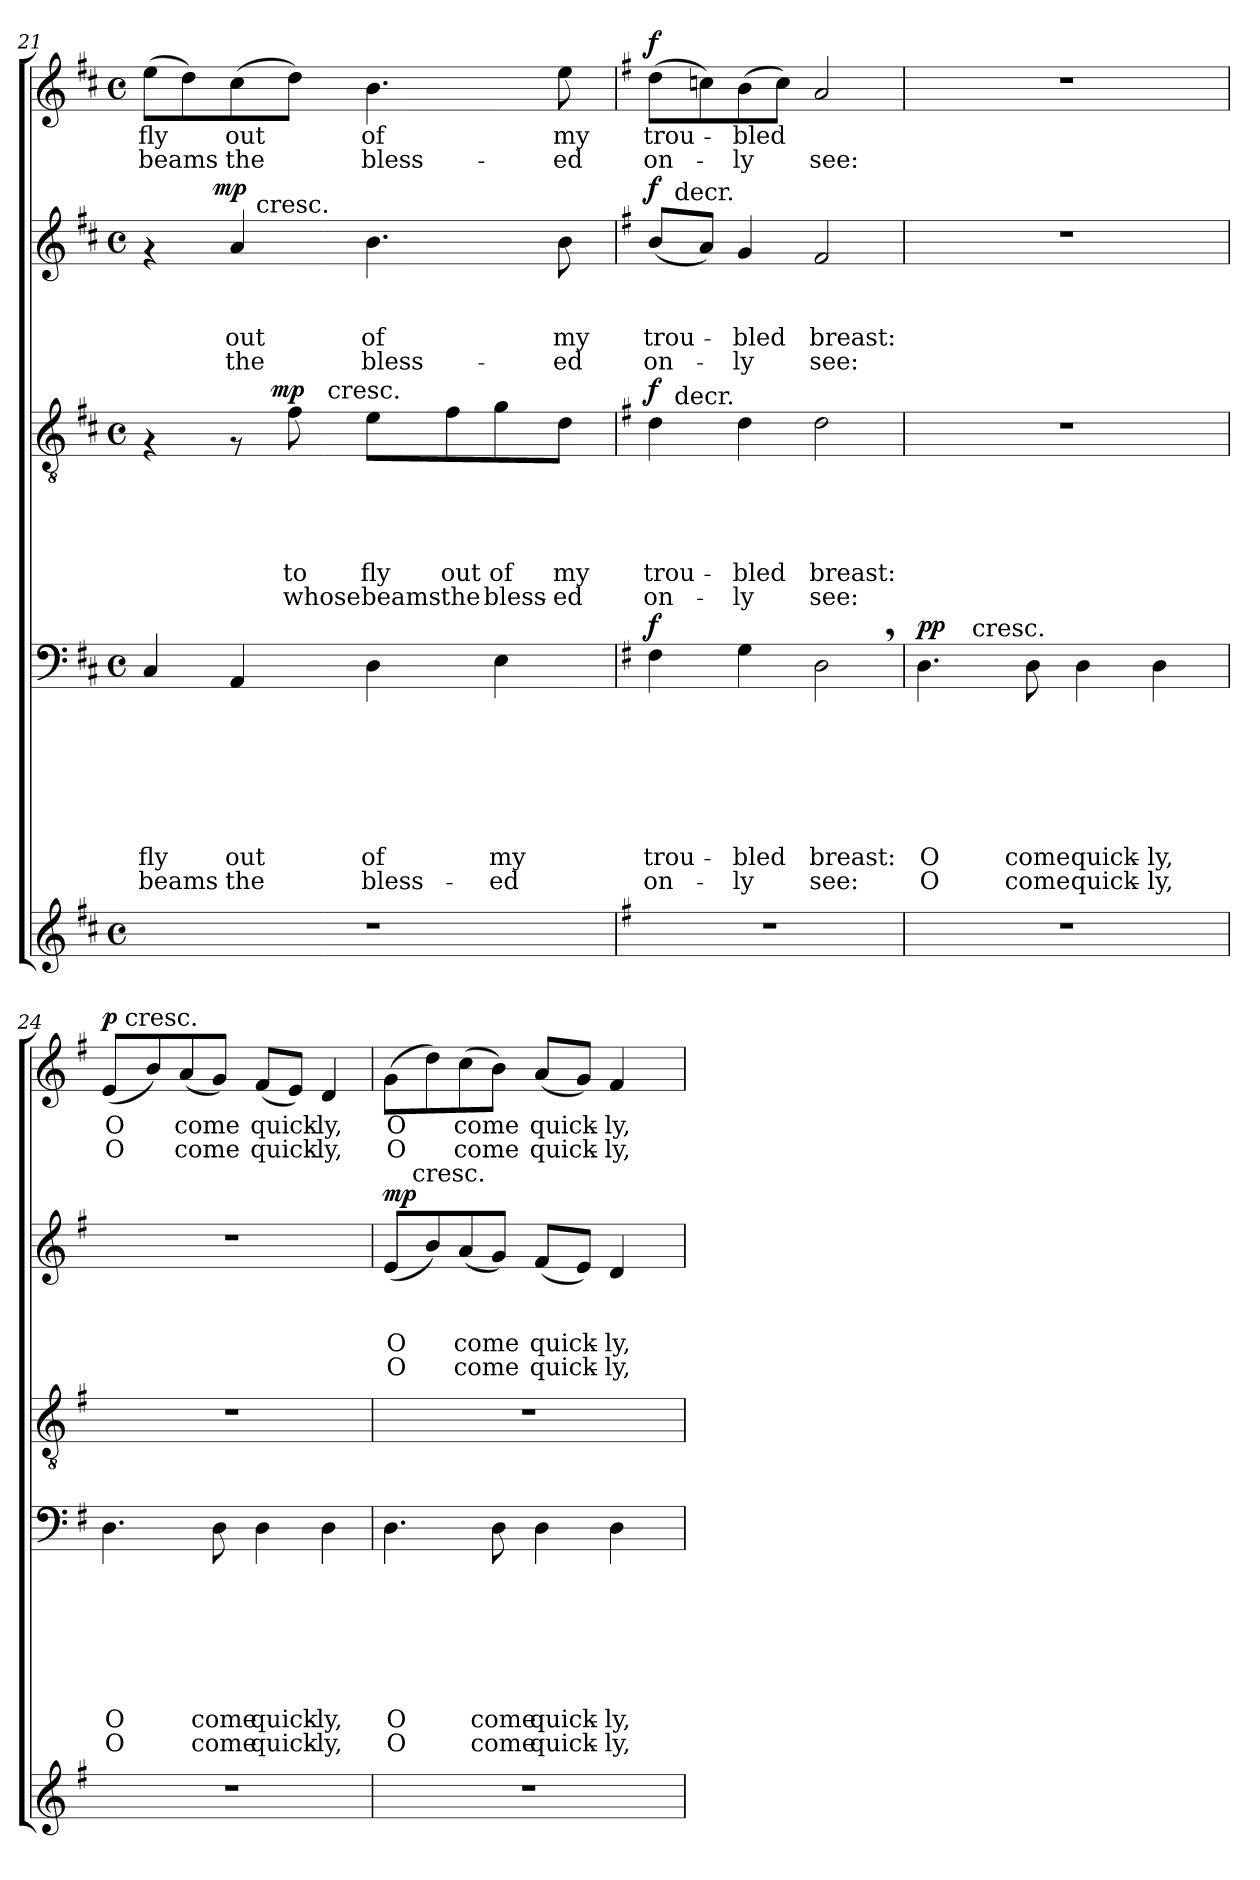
**kern	**kern	**text	**text	**text	**text	**text	**text	**text	**text	**dynam	**kern	**text	**text	**text	**text	**text	**text	**dynam	**kern	**text	**text	**text	**text	**dynam	**kern	**text	**text	**dynam
*part5	*part4	*part4	*part4	*part4	*part4	*part4	*part4	*part4	*part4	*part4	*part3	*part3	*part3	*part3	*part3	*part3	*part3	*part3	*part2	*part2	*part2	*part2	*part2	*part2	*part1	*part1	*part1	*part1
*staff5	*staff4	*staff4	*staff4	*staff4	*staff4	*staff4	*staff4	*staff4	*staff4	*staff4	*staff3	*staff3	*staff3	*staff3	*staff3	*staff3	*staff3	*staff3	*staff2	*staff2	*staff2	*staff2	*staff2	*staff2	*staff1	*staff1	*staff1	*staff1
*clefG2	*clefF4	*	*	*	*	*	*	*	*	*	*clefGv2	*	*	*	*	*	*	*	*clefG2	*	*	*	*	*	*clefG2	*	*	*
*k[f#c#]	*k[f#c#]	*	*	*	*	*	*	*	*	*	*k[f#c#]	*	*	*	*	*	*	*	*k[f#c#]	*	*	*	*	*	*k[f#c#]	*	*	*
*D:	*D:	*	*	*	*	*	*	*	*	*	*D:	*	*	*	*	*	*	*	*D:	*	*	*	*	*	*D:	*	*	*
*M4/4	*M4/4	*	*	*	*	*	*	*	*	*	*M4/4	*	*	*	*	*	*	*	*M4/4	*	*	*	*	*	*M4/4	*	*	*
*met(c)	*met(c)	*	*	*	*	*	*	*	*	*	*met(c)	*	*	*	*	*	*	*	*met(c)	*	*	*	*	*	*met(c)	*	*	*
=21	=21	=21	=21	=21	=21	=21	=21	=21	=21	=21	=21	=21	=21	=21	=21	=21	=21	=21	=21	=21	=21	=21	=21	=21	=21	=21	=21	=21
!	!	!	!	!	!	!	!	!LO:LY:b:rj	!LO:LY:b:rj	!	!	!	!	!	!	!	!	!	!	!	!	!	!	!	!	!LO:LY:b:rj	!LO:LY:b:rj	!
*	*	*	*	*	*	*	*	*	*	*	*^	*	*	*	*	*	*	*	*^	*	*	*	*	*	*	*	*	*
*	*	*	*	*	*	*	*	*	*	*	*	*^	*	*	*	*	*	*	*	*	*^	*	*	*	*	*	*	*	*	*
1r	4C#/	.	.	.	.	.	.	fly	beams	.	4rF	4ryy	4..ryy	.	.	.	.	.	.	.	4rf	8..ryy	4ryy	.	.	.	.	.	(>8ee\L	fly	beams	.
.	.	.	.	.	.	.	.	.	.	.	.	.	.	.	.	.	.	.	.	.	.	.	.	.	.	.	.	.	8dd\)	.	.	.
!	!	!	!	!	!	!	!	!	!	!	!	!	!	!	!	!	!	!	!	!	!	!	!	!	!	!	!	!LO:DY:a	!	!	!	!
.	.	.	.	.	.	.	.	.	.	.	.	.	.	.	.	.	.	.	.	.	.	2ryy	.	.	.	.	.	mp	.	.	.	.
!	!	!	!	!	!	!	!	!LO:LY:b:rj	!LO:LY:b:rj	!	!	!	!	!	!	!	!	!	!	!	!	!	!	!	!	!LO:LY:b:rj	!LO:LY:b:rj	!	!	!LO:LY:b:rj	!LO:LY:b:rj	!
.	4AA/	.	.	.	.	.	.	out	the	.	8rF	16.ryy	.	.	.	.	.	.	.	.	4a/	.	16ryy	.	.	out	the	.	(>8cc#\	out	the	.
!	!	!	!	!	!	!	!	!	!	!	!	!	!	!	!	!	!	!	!	!	!	!	!LO:TX:a:t=cresc.	!	!	!	!	!	!	!	!	!
.	.	.	.	.	.	.	.	.	.	.	.	.	.	.	.	.	.	.	.	.	.	.	2ryy	.	.	.	.	.	.	.	.	.
!	!	!	!	!	!	!	!	!	!	!	!	!	!	!	!	!	!	!	!	!LO:DY:a	!	!	!	!	!	!	!	!	!	!	!	!
.	.	.	.	.	.	.	.	.	.	.	.	2ryy	.	.	.	.	.	.	.	mp	.	.	.	.	.	.	.	.	.	.	.	.
!	!	!	!	!	!	!	!	!	!	!	!	!	!	!	!	!	!	!LO:LY:b	!LO:LY:b	!	!	!	!	!	!	!	!	!	!	!	!	!
.	.	.	.	.	.	.	.	.	.	.	8f#\	.	.	.	.	.	.	to	whose	.	.	.	.	.	.	.	.	.	8dd\J)	.	.	.
!	!	!	!	!	!	!	!	!	!	!	!	!	!LO:TX:a:t=cresc.	!	!	!	!	!	!	!	!	!	!	!	!	!	!	!	!	!	!	!
.	.	.	.	.	.	.	.	.	.	.	.	.	2ryy	.	.	.	.	.	.	.	.	.	.	.	.	.	.	.	.	.	.	.
!	!	!	!	!	!	!	!	!LO:LY:b:rj	!LO:LY:b:rj	!	!	!	!	!	!	!	!	!LO:LY:b	!LO:LY:b	!	!	!	!	!	!	!LO:LY:b:rj	!LO:LY:b:rj	!	!	!LO:LY:b:rj	!LO:LY:b:rj	!
.	4D\	.	.	.	.	.	.	of	bless-	.	8e\L	.	.	.	.	.	.	fly	beams	.	4.b\	.	.	.	.	of	bless-	.	4.b\	of	bless-	.
!	!	!	!	!	!	!	!	!	!	!	!	!	!	!	!	!	!	!LO:LY:b	!LO:LY:b	!	!	!	!	!	!	!	!	!	!	!	!	!
.	.	.	.	.	.	.	.	.	.	.	8f#\	.	.	.	.	.	.	out	the	.	.	.	.	.	.	.	.	.	.	.	.	.
.	.	.	.	.	.	.	.	.	.	.	.	.	.	.	.	.	.	.	.	.	.	4ryy	.	.	.	.	.	.	.	.	.	.
!	!	!	!	!	!	!	!	!LO:LY:b:rj	!LO:LY:b:rj	!	!	!	!	!	!	!	!	!LO:LY:b	!LO:LY:b	!	!	!	!	!	!	!	!	!	!	!	!	!
.	4E\	.	.	.	.	.	.	my	-ed	.	8g\	.	.	.	.	.	.	of	bless-	.	.	.	.	.	.	.	.	.	.	.	.	.
.	.	.	.	.	.	.	.	.	.	.	.	.	.	.	.	.	.	.	.	.	.	.	8.ryy	.	.	.	.	.	.	.	.	.
.	.	.	.	.	.	.	.	.	.	.	.	8ryy	.	.	.	.	.	.	.	.	.	.	.	.	.	.	.	.	.	.	.	.
!	!	!	!	!	!	!	!	!	!	!	!	!	!	!	!	!	!	!LO:LY:b	!LO:LY:b	!	!	!	!	!	!	!LO:LY:b:rj	!LO:LY:b:rj	!	!	!LO:LY:b:rj	!LO:LY:b:rj	!
.	.	.	.	.	.	.	.	.	.	.	8d\J	.	.	.	.	.	.	my	-ed	.	8b\	.	.	.	.	my	-ed	.	8ee\	my	-ed	.
.	.	.	.	.	.	.	.	.	.	.	.	.	16ryy	.	.	.	.	.	.	.	.	.	.	.	.	.	.	.	.	.	.	.
.	.	.	.	.	.	.	.	.	.	.	.	32ryy	.	.	.	.	.	.	.	.	.	32ryy	.	.	.	.	.	.	.	.	.	.
*	*	*	*	*	*	*	*	*	*	*	*v	*v	*v	*	*	*	*	*	*	*	*	*	*	*	*	*	*	*	*	*	*	*
*	*	*	*	*	*	*	*	*	*	*	*	*	*	*	*	*	*	*	*v	*v	*v	*	*	*	*	*	*	*	*	*
=22!	=22!	=22!	=22!	=22!	=22!	=22!	=22!	=22!	=22!	=22!	=22!	=22!	=22!	=22!	=22!	=22!	=22!	=22!	=22!	=22!	=22!	=22!	=22!	=22!	=22!	=22!	=22!	=22!
*k[f#]	*k[f#]	*	*	*	*	*	*	*	*	*	*k[f#]	*	*	*	*	*	*	*	*k[f#]	*	*	*	*	*	*k[f#]	*	*	*
*G:	*G:	*	*	*	*	*	*	*	*	*	*G:	*	*	*	*	*	*	*	*G:	*	*	*	*	*	*G:	*	*	*
*	*	*	*	*	*	*	*	*	*	*	*^	*	*	*	*	*	*	*	*^	*	*	*	*	*	*	*	*	*
*	*	*	*	*	*	*	*	*	*	*	*	*^	*	*	*	*	*	*	*	*	*^	*	*	*	*	*	*	*	*	*
!	!	!	!	!	!	!	!	!LO:LY:b:rj	!LO:LY:b:rj	!LO:DY:a	!	!	!	!	!	!	!	!LO:LY:b	!LO:LY:b	!LO:DY:a	!	!	!	!	!	!LO:LY:b:rj	!LO:LY:b:rj	!LO:DY:a	!	!LO:LY:b:rj	!LO:LY:b:rj	!LO:DY:a
*	*	*	*	*	*	*	*	*	*	*	*	*v	*v	*	*	*	*	*	*	*	*	*	*	*	*	*	*	*	*	*	*	*
*	*	*	*	*	*	*	*	*	*	*	*	*	*	*	*	*	*	*	*	*	*v	*v	*	*	*	*	*	*	*	*	*
1r	4F#\	.	.	.	.	.	.	trou-	on-	f	4d\	16ryy	.	.	.	.	trou-	on-	f	(<8b/L	16ryy	.	.	trou-	on-	f	(>8dd\L	trou-	on-	f
!	!	!	!	!	!	!	!	!	!	!	!	!	!	!	!	!	!	!	!	!	!LO:TX:a:t=decr.	!	!	!	!	!	!	!	!	!
!	!	!	!	!	!	!	!	!	!	!	!	!LO:TX:a:t=decr.	!	!	!	!	!	!	!	!	!	!	!	!	!	!	!	!	!	!
.	.	.	.	.	.	.	.	.	.	.	.	2...ryy	.	.	.	.	.	.	.	.	2...ryy	.	.	.	.	.	.	.	.	.
.	.	.	.	.	.	.	.	.	.	.	.	.	.	.	.	.	.	.	.	8a/J)	.	.	.	.	.	.	8ccn\)	.	.	.
!	!	!	!	!	!	!	!	!LO:LY:b:rj	!LO:LY:b:rj	!	!	!	!	!	!	!	!LO:LY:b	!LO:LY:b	!	!	!	!	!	!LO:LY:b:rj	!LO:LY:b:rj	!	!	!LO:LY:b:rj	!LO:LY:b:rj	!
.	4G\	.	.	.	.	.	.	-bled	-ly	.	4d\	.	.	.	.	.	-bled	-ly	.	4g/	.	.	.	-bled	-ly	.	(>8b\	-bled	-ly	.
.	.	.	.	.	.	.	.	.	.	.	.	.	.	.	.	.	.	.	.	.	.	.	.	.	.	.	8cc\J)	.	.	.
!	!	!	!	!	!	!	!	!LO:LY:b:rj	!LO:LY:b:rj	!	!	!	!	!	!	!	!LO:LY:b	!LO:LY:b	!	!	!	!	!	!LO:LY:b:rj	!LO:LY:b:rj	!	!	!	!LO:LY:b:rj	!
.	2D,>\	.	.	.	.	.	.	breast:	see:	.	2d\	.	.	.	.	.	breast:	see:	.	2f#/	.	.	.	breast:	see:	.	2a/	.	see:	.
!!LO:LB:g=z
=23!	=23!	=23!	=23!	=23!	=23!	=23!	=23!	=23!	=23!	=23!	=23!	=23!	=23!	=23!	=23!	=23!	=23!	=23!	=23!	=23!	=23!	=23!	=23!	=23!	=23!	=23!	=23!	=23!	=23!	=23!
!	!	!	!	!	!	!	!	!LO:LY:b:rj	!LO:LY:b:rj	!LO:DY:a	!	!	!	!	!	!	!	!	!	!	!	!	!	!	!	!	!	!	!	!
*	*	*	*	*	*	*	*	*	*	*	*v	*v	*	*	*	*	*	*	*	*	*	*	*	*	*	*	*	*	*	*
*	*^	*	*	*	*	*	*	*	*	*	*	*	*	*	*	*	*	*	*v	*v	*	*	*	*	*	*	*	*	*
1r	4.D\	8ryy	.	.	.	.	.	.	O	O	pp	1r	.	.	.	.	.	.	.	1r	.	.	.	.	.	1r	.	.	.
.	.	32ryy	.	.	.	.	.	.	.	.	.	.	.	.	.	.	.	.	.	.	.	.	.	.	.	.	.	.	.
!	!	!LO:TX:a:t=cresc.	!	!	!	!	!	!	!	!	!	!	!	!	!	!	!	!	!	!	!	!	!	!	!	!	!	!	!
.	.	2ryy	.	.	.	.	.	.	.	.	.	.	.	.	.	.	.	.	.	.	.	.	.	.	.	.	.	.	.
!	!	!	!	!	!	!	!	!	!LO:LY:b:rj	!LO:LY:b:rj	!	!	!	!	!	!	!	!	!	!	!	!	!	!	!	!	!	!	!
.	8D\	.	.	.	.	.	.	.	come	come	.	.	.	.	.	.	.	.	.	.	.	.	.	.	.	.	.	.	.
!	!	!	!	!	!	!	!	!	!LO:LY:b:rj	!LO:LY:b:rj	!	!	!	!	!	!	!	!	!	!	!	!	!	!	!	!	!	!	!
.	4D\	.	.	.	.	.	.	.	quick-	quick-	.	.	.	.	.	.	.	.	.	.	.	.	.	.	.	.	.	.	.
.	.	4ryy	.	.	.	.	.	.	.	.	.	.	.	.	.	.	.	.	.	.	.	.	.	.	.	.	.	.	.
!	!	!	!	!	!	!	!	!	!LO:LY:b:rj	!LO:LY:b:rj	!	!	!	!	!	!	!	!	!	!	!	!	!	!	!	!	!	!	!
.	4D\	.	.	.	.	.	.	.	-ly,	-ly,	.	.	.	.	.	.	.	.	.	.	.	.	.	.	.	.	.	.	.
.	.	16.ryy	.	.	.	.	.	.	.	.	.	.	.	.	.	.	.	.	.	.	.	.	.	.	.	.	.	.	.
=24!	=24!	=24!	=24!	=24!	=24!	=24!	=24!	=24!	=24!	=24!	=24!	=24!	=24!	=24!	=24!	=24!	=24!	=24!	=24!	=24!	=24!	=24!	=24!	=24!	=24!	=24!	=24!	=24!	=24!
!	!	!	!	!	!	!	!	!	!LO:LY:b:rj	!LO:LY:b:rj	!	!	!	!	!	!	!	!	!	!	!	!	!	!	!	!	!LO:LY:b:rj	!LO:LY:b:rj	!LO:DY:a
*	*v	*v	*	*	*	*	*	*	*	*	*	*	*	*	*	*	*	*	*	*	*	*	*	*	*	*^	*	*	*
1r	4.D\	.	.	.	.	.	.	O	O	.	1r	.	.	.	.	.	.	.	1r	.	.	.	.	.	(<8e/L	16ryy	O	O	p
!	!	!	!	!	!	!	!	!	!	!	!	!	!	!	!	!	!	!	!	!	!	!	!	!	!	!LO:TX:a:t=cresc.	!	!	!
.	.	.	.	.	.	.	.	.	.	.	.	.	.	.	.	.	.	.	.	.	.	.	.	.	.	2...ryy	.	.	.
.	.	.	.	.	.	.	.	.	.	.	.	.	.	.	.	.	.	.	.	.	.	.	.	.	8b/)	.	.	.	.
!	!	!	!	!	!	!	!	!	!	!	!	!	!	!	!	!	!	!	!	!	!	!	!	!	!	!	!LO:LY:b:rj	!LO:LY:b:rj	!
.	.	.	.	.	.	.	.	.	.	.	.	.	.	.	.	.	.	.	.	.	.	.	.	.	(<8a/	.	come	come	.
!	!	!	!	!	!	!	!	!LO:LY:b:rj	!LO:LY:b:rj	!	!	!	!	!	!	!	!	!	!	!	!	!	!	!	!	!	!	!	!
.	8D\	.	.	.	.	.	.	come	come	.	.	.	.	.	.	.	.	.	.	.	.	.	.	.	8g/J)	.	.	.	.
!	!	!	!	!	!	!	!	!LO:LY:b:rj	!LO:LY:b:rj	!	!	!	!	!	!	!	!	!	!	!	!	!	!	!	!	!	!LO:LY:b:rj	!LO:LY:b:rj	!
.	4D\	.	.	.	.	.	.	quick-	quick-	.	.	.	.	.	.	.	.	.	.	.	.	.	.	.	(<8f#/L	.	quick-	quick-	.
.	.	.	.	.	.	.	.	.	.	.	.	.	.	.	.	.	.	.	.	.	.	.	.	.	8e/J)	.	.	.	.
!	!	!	!	!	!	!	!	!LO:LY:b:rj	!LO:LY:b:rj	!	!	!	!	!	!	!	!	!	!	!	!	!	!	!	!	!	!LO:LY:b:rj	!LO:LY:b:rj	!
.	4D\	.	.	.	.	.	.	-ly,	-ly,	.	.	.	.	.	.	.	.	.	.	.	.	.	.	.	4d/	.	-ly,	-ly,	.
=25!	=25!	=25!	=25!	=25!	=25!	=25!	=25!	=25!	=25!	=25!	=25!	=25!	=25!	=25!	=25!	=25!	=25!	=25!	=25!	=25!	=25!	=25!	=25!	=25!	=25!	=25!	=25!	=25!	=25!
!	!	!	!	!	!	!	!	!LO:LY:b:rj	!LO:LY:b:rj	!	!	!	!	!	!	!	!	!	!	!	!	!LO:LY:b:rj	!LO:LY:b:rj	!LO:DY:a	!	!	!LO:LY:b:rj	!LO:LY:b:rj	!
*	*	*	*	*	*	*	*	*	*	*	*	*	*	*	*	*	*	*	*^	*	*	*	*	*	*v	*v	*	*	*
1r	4.D\	.	.	.	.	.	.	O	O	.	1r	.	.	.	.	.	.	.	(<8e/L	16.ryy	.	.	O	O	mp	(>8g\L	O	O	.
!	!	!	!	!	!	!	!	!	!	!	!	!	!	!	!	!	!	!	!	!LO:TX:a:t=cresc.	!	!	!	!	!	!	!	!	!
.	.	.	.	.	.	.	.	.	.	.	.	.	.	.	.	.	.	.	.	2ryy	.	.	.	.	.	.	.	.	.
.	.	.	.	.	.	.	.	.	.	.	.	.	.	.	.	.	.	.	8b/)	.	.	.	.	.	.	8dd\)	.	.	.
!	!	!	!	!	!	!	!	!	!	!	!	!	!	!	!	!	!	!	!	!	!	!	!LO:LY:b:rj	!LO:LY:b:rj	!	!	!LO:LY:b:rj	!LO:LY:b:rj	!
.	.	.	.	.	.	.	.	.	.	.	.	.	.	.	.	.	.	.	(<8a/	.	.	.	come	come	.	(>8cc\	come	come	.
!	!	!	!	!	!	!	!	!LO:LY:b:rj	!LO:LY:b:rj	!	!	!	!	!	!	!	!	!	!	!	!	!	!	!	!	!	!	!	!
.	8D\	.	.	.	.	.	.	come	come	.	.	.	.	.	.	.	.	.	8g/J)	.	.	.	.	.	.	8b\J)	.	.	.
!	!	!	!	!	!	!	!	!LO:LY:b:rj	!LO:LY:b:rj	!	!	!	!	!	!	!	!	!	!	!	!	!	!LO:LY:b:rj	!LO:LY:b:rj	!	!	!LO:LY:b:rj	!LO:LY:b:rj	!
.	4D\	.	.	.	.	.	.	quick-	quick-	.	.	.	.	.	.	.	.	.	(<8f#/L	.	.	.	quick-	quick-	.	(<8a/L	quick-	quick-	.
.	.	.	.	.	.	.	.	.	.	.	.	.	.	.	.	.	.	.	.	4ryy	.	.	.	.	.	.	.	.	.
.	.	.	.	.	.	.	.	.	.	.	.	.	.	.	.	.	.	.	8e/J)	.	.	.	.	.	.	8g/J)	.	.	.
!	!	!	!	!	!	!	!	!LO:LY:b:rj	!LO:LY:b:rj	!	!	!	!	!	!	!	!	!	!	!	!	!	!LO:LY:b:rj	!LO:LY:b:rj	!	!	!LO:LY:b:rj	!LO:LY:b:rj	!
.	4D\	.	.	.	.	.	.	-ly,	-ly,	.	.	.	.	.	.	.	.	.	4d/	.	.	.	-ly,	-ly,	.	4f#/	-ly,	-ly,	.
.	.	.	.	.	.	.	.	.	.	.	.	.	.	.	.	.	.	.	.	8ryy	.	.	.	.	.	.	.	.	.
.	.	.	.	.	.	.	.	.	.	.	.	.	.	.	.	.	.	.	.	32ryy	.	.	.	.	.	.	.	.	.
*	*	*	*	*	*	*	*	*	*	*	*	*	*	*	*	*	*	*	*v	*v	*	*	*	*	*	*	*	*	*
=!	=!	=!	=!	=!	=!	=!	=!	=!	=!	=!	=!	=!	=!	=!	=!	=!	=!	=!	=!	=!	=!	=!	=!	=!	=!	=!	=!	=!
*-	*-	*-	*-	*-	*-	*-	*-	*-	*-	*-	*-	*-	*-	*-	*-	*-	*-	*-	*-	*-	*-	*-	*-	*-	*-	*-	*-	*-
